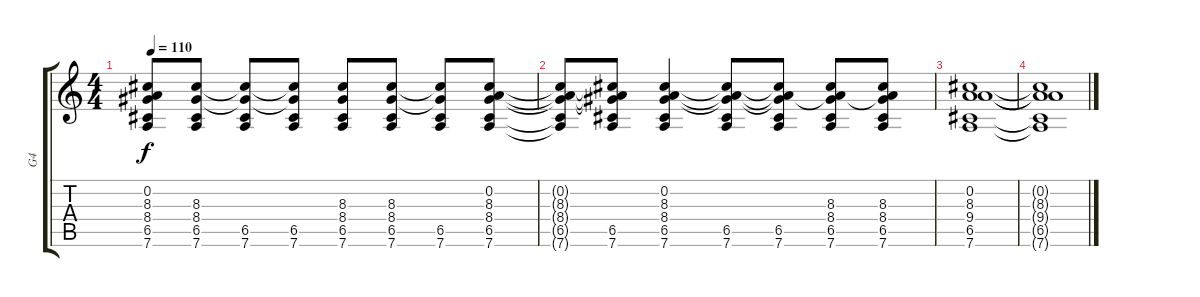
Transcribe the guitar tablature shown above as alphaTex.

\track ("G4" "G4") {instrument overdrivenguitar}
\staff {score tabs}
\tuning (D4 A3 F3 C3 G2 D2) {hide}
\ts (4 4)
\tempo 110
\clef g2
\ks c
(0.2 8.3 8.4 6.5 7.6).8{dy f} (8.3 8.4 6.5 7.6).8 (8.3{t} 8.4{t} 6.5 7.6).8 (8.3{t} 8.4{t} 6.5 7.6).8 (8.3 8.4 6.5 7.6).8 (8.3 8.4 6.5 7.6).8 (8.3{t} 8.4{t} 6.5 7.6).8 (0.2 8.3 8.4 6.5 7.6).8 |
(0.2{t} 8.3{t} 8.4{t} 6.5{t} 7.6{t}).8 (0.2{t} 8.3{t} 8.4{t} 6.5 7.6).8 (0.2 8.3 8.4 6.5 7.6).4 (0.2{t} 8.3{t} 8.4{t} 6.5 7.6).8 (0.2{t} 8.3{t} 8.4{t} 6.5 7.6).8 (0.2{t} 8.3 8.4 6.5 7.6).8 (0.2{t} 8.3 8.4 6.5 7.6).8 |
(0.2 8.3 9.4 6.5 7.6).1 |
(0.2{t} 8.3{t} 9.4{t} 6.5{t} 7.6{t}).1
